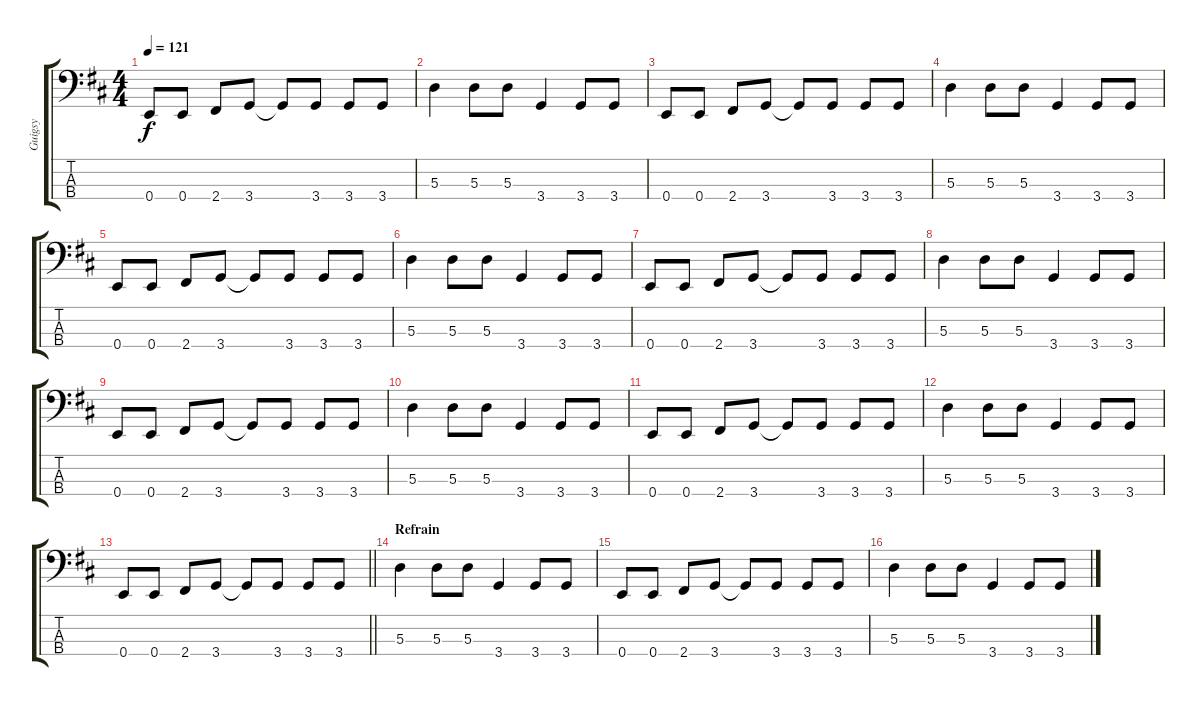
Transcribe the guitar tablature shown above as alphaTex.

\track ("Guigsy" "Guigsy") {instrument electricbasspick}
\staff {score tabs}
\tuning (G2 D2 A1 E1) {hide}
\ts (4 4)
\tempo 121
\clef f4
\ks d
0.4.8{dy f} 0.4.8 2.4.8 3.4.8 3.4{t}.8 3.4.8 3.4.8 3.4.8 |
5.3.4 5.3.8 5.3.8 3.4.4 3.4.8 3.4.8 |
0.4.8 0.4.8 2.4.8 3.4.8 3.4{t}.8 3.4.8 3.4.8 3.4.8 |
5.3.4 5.3.8 5.3.8 3.4.4 3.4.8 3.4.8 |
0.4.8 0.4.8 2.4.8 3.4.8 3.4{t}.8 3.4.8 3.4.8 3.4.8 |
5.3.4 5.3.8 5.3.8 3.4.4 3.4.8 3.4.8 |
0.4.8 0.4.8 2.4.8 3.4.8 3.4{t}.8 3.4.8 3.4.8 3.4.8 |
5.3.4 5.3.8 5.3.8 3.4.4 3.4.8 3.4.8 |
0.4.8 0.4.8 2.4.8 3.4.8 3.4{t}.8 3.4.8 3.4.8 3.4.8 |
5.3.4 5.3.8 5.3.8 3.4.4 3.4.8 3.4.8 |
0.4.8 0.4.8 2.4.8 3.4.8 3.4{t}.8 3.4.8 3.4.8 3.4.8 |
5.3.4 5.3.8 5.3.8 3.4.4 3.4.8 3.4.8 |
\barLineRight lightlight
0.4.8 0.4.8 2.4.8 3.4.8 3.4{t}.8 3.4.8 3.4.8 3.4.8 |
\section ("" "Refrain")
5.3.4 5.3.8 5.3.8 3.4.4 3.4.8 3.4.8 |
0.4.8 0.4.8 2.4.8 3.4.8 3.4{t}.8 3.4.8 3.4.8 3.4.8 |
5.3.4 5.3.8 5.3.8 3.4.4 3.4.8 3.4.8
